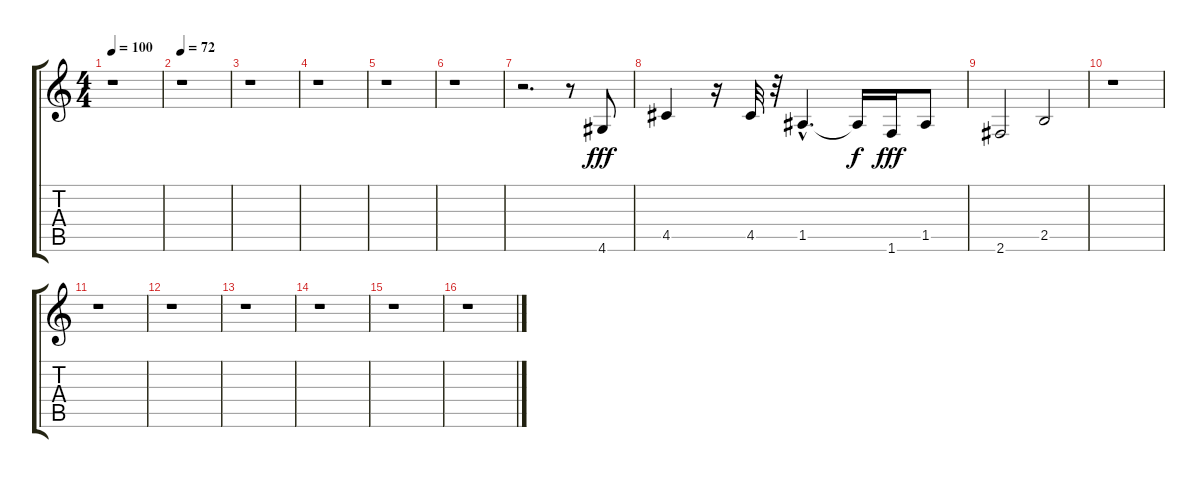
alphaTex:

\track "" {instrument electricbassfinger}
\staff {score tabs}
\tuning (E4 B3 G3 D3 A2 E2) {hide}
\ts (4 4)
\tempo 100
\clef g2
\ks c
r.1{dy fff instrument electricbassfinger} |
\tempo 72
r.1 |
r.1 |
r.1 |
r.1 |
r.1 |
r.2{d} r.8 4.6.8 |
4.5.4 r.16 4.5.32 r.32 1.5{hac}.4{d} 1.5{t}.16{dy f} 1.6.16{dy fff} 1.5.8 |
2.6.2 2.5.2 |
r.1 |
r.1 |
r.1 |
r.1 |
r.1 |
r.1 |
r.1
